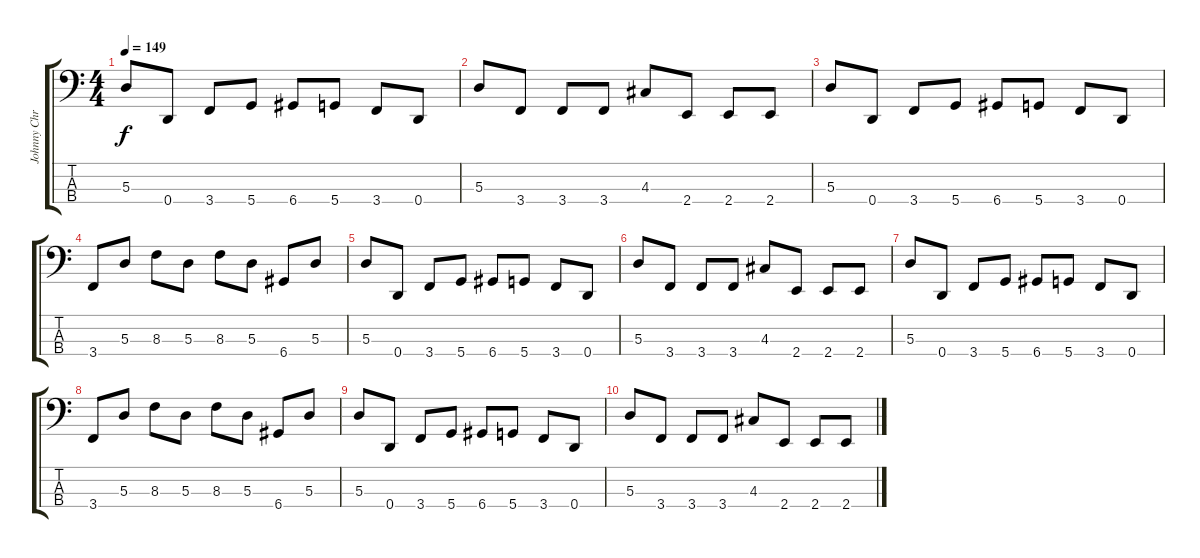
\track ("Johnny Christ" "Johnny Chr") {instrument electricbasspick}
\staff {score tabs}
\tuning (G2 D2 A1 D1) {hide}
\ts (4 4)
\tempo 149
\clef f4
\ks c
5.3.8{dy f} 0.4.8 3.4.8 5.4.8 6.4.8 5.4.8 3.4.8 0.4.8 |
5.3.8 3.4.8 3.4.8 3.4.8 4.3.8 2.4.8 2.4.8 2.4.8 |
5.3.8 0.4.8 3.4.8 5.4.8 6.4.8 5.4.8 3.4.8 0.4.8 |
3.4.8 5.3.8 8.3.8 5.3.8 8.3.8 5.3.8 6.4.8 5.3.8 |
5.3.8 0.4.8 3.4.8 5.4.8 6.4.8 5.4.8 3.4.8 0.4.8 |
5.3.8 3.4.8 3.4.8 3.4.8 4.3.8 2.4.8 2.4.8 2.4.8 |
5.3.8 0.4.8 3.4.8 5.4.8 6.4.8 5.4.8 3.4.8 0.4.8 |
3.4.8 5.3.8 8.3.8 5.3.8 8.3.8 5.3.8 6.4.8 5.3.8 |
5.3.8 0.4.8 3.4.8 5.4.8 6.4.8 5.4.8 3.4.8 0.4.8 |
5.3.8 3.4.8 3.4.8 3.4.8 4.3.8 2.4.8 2.4.8 2.4.8
